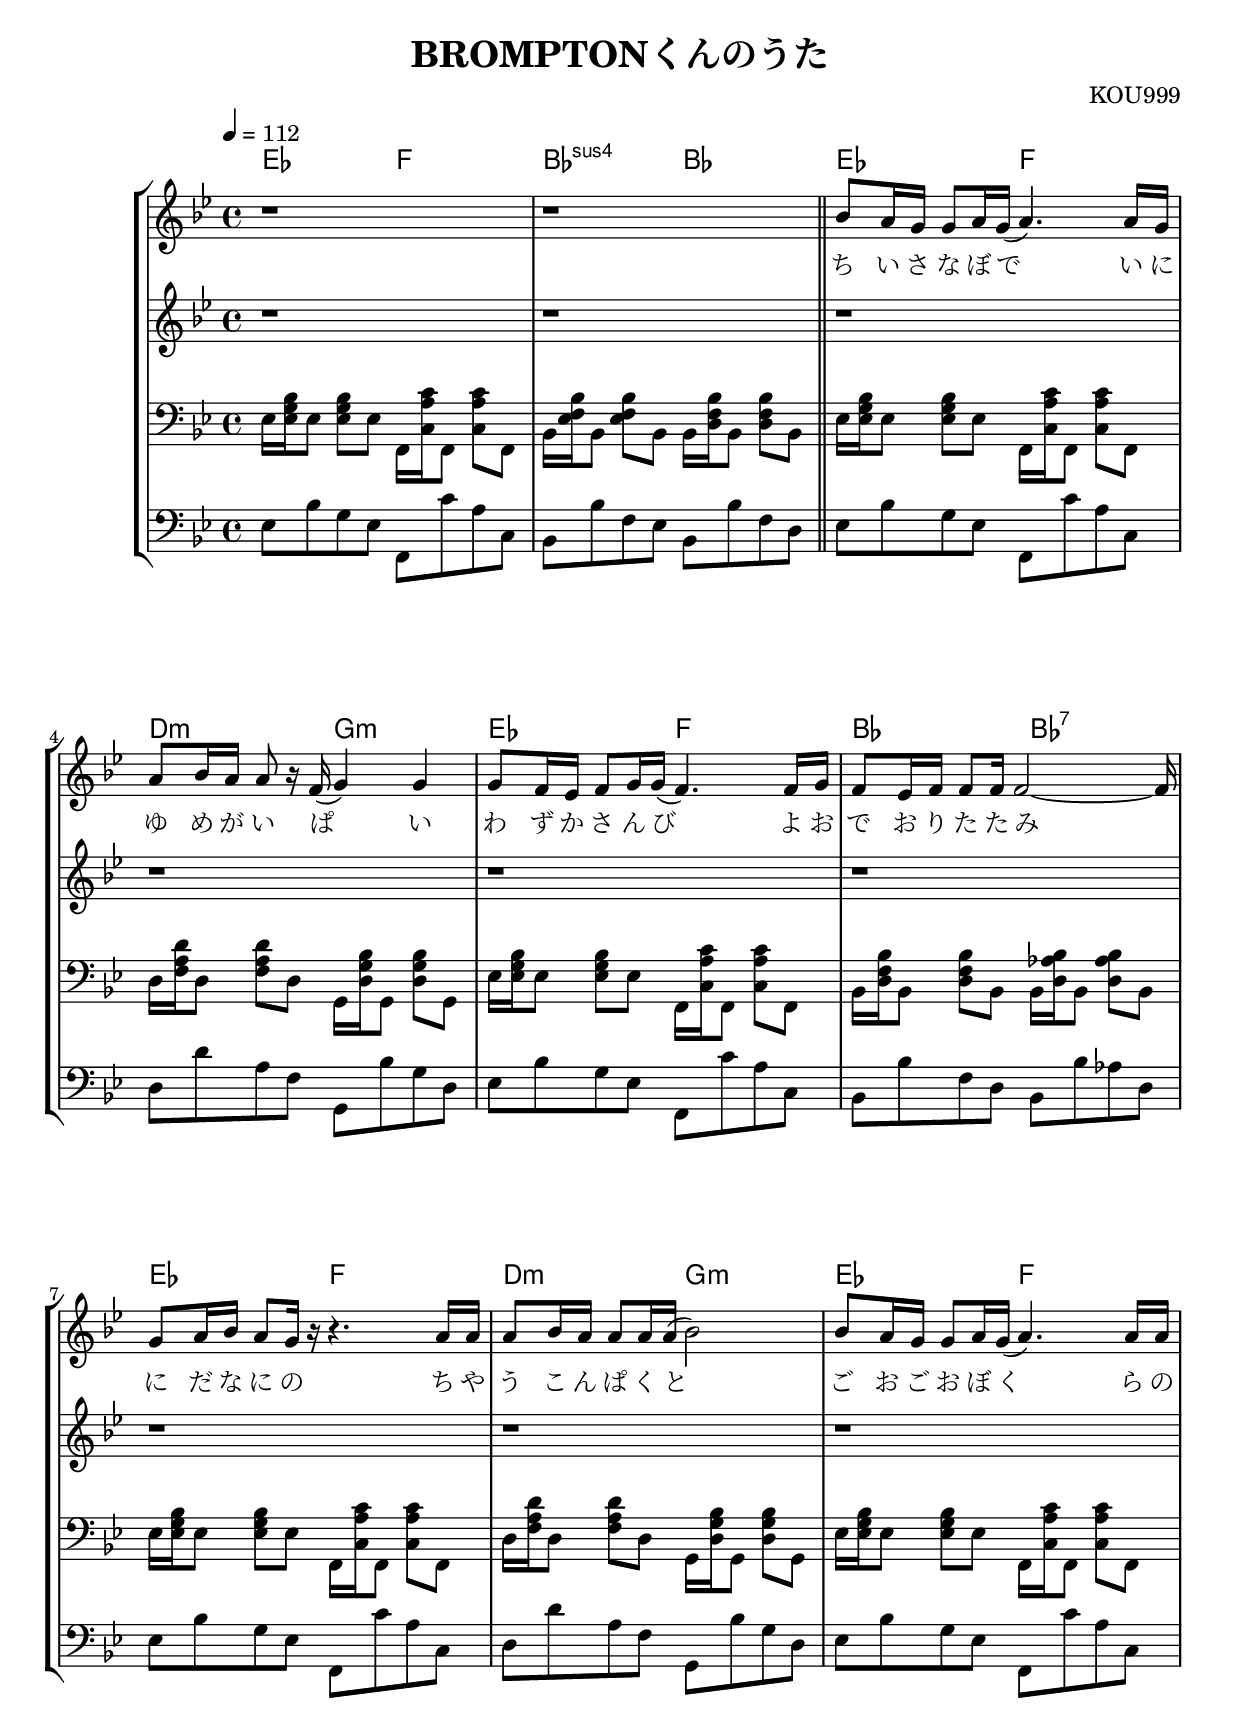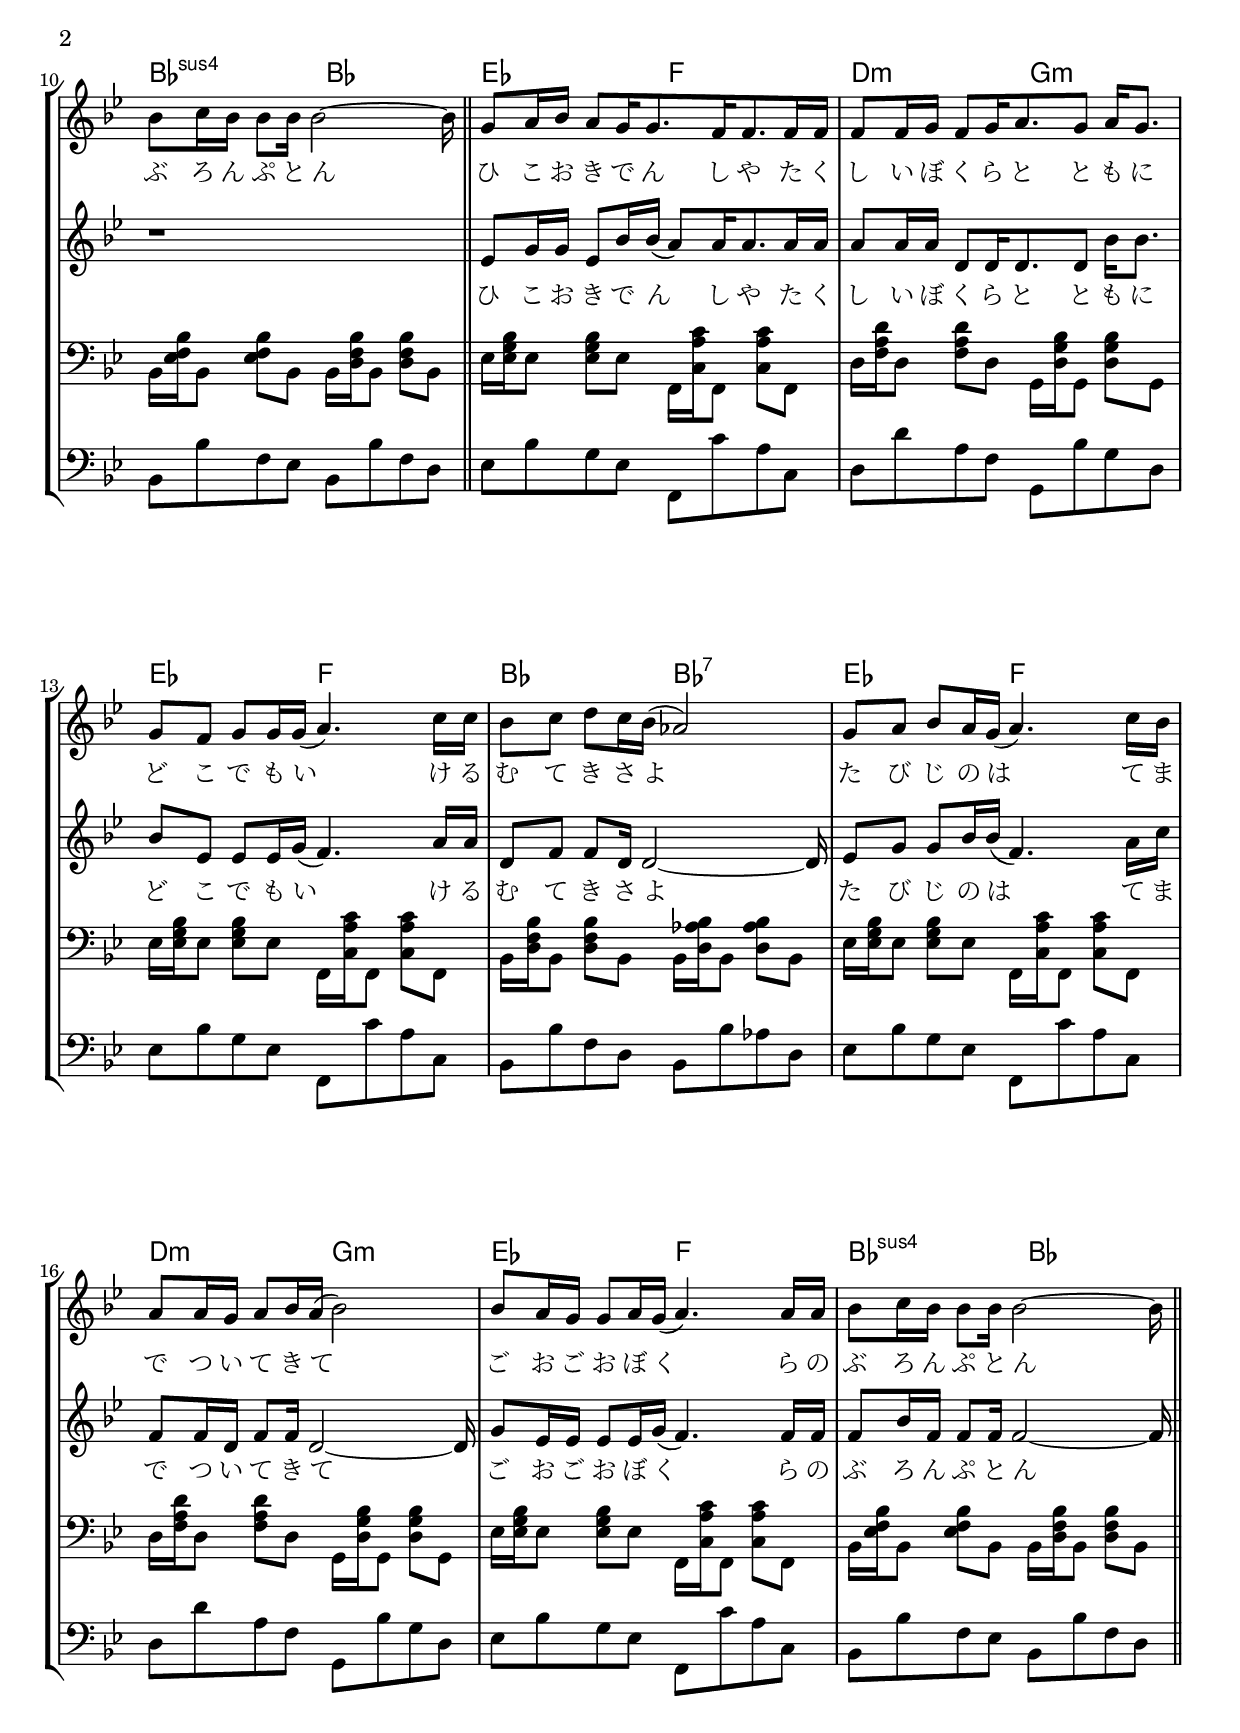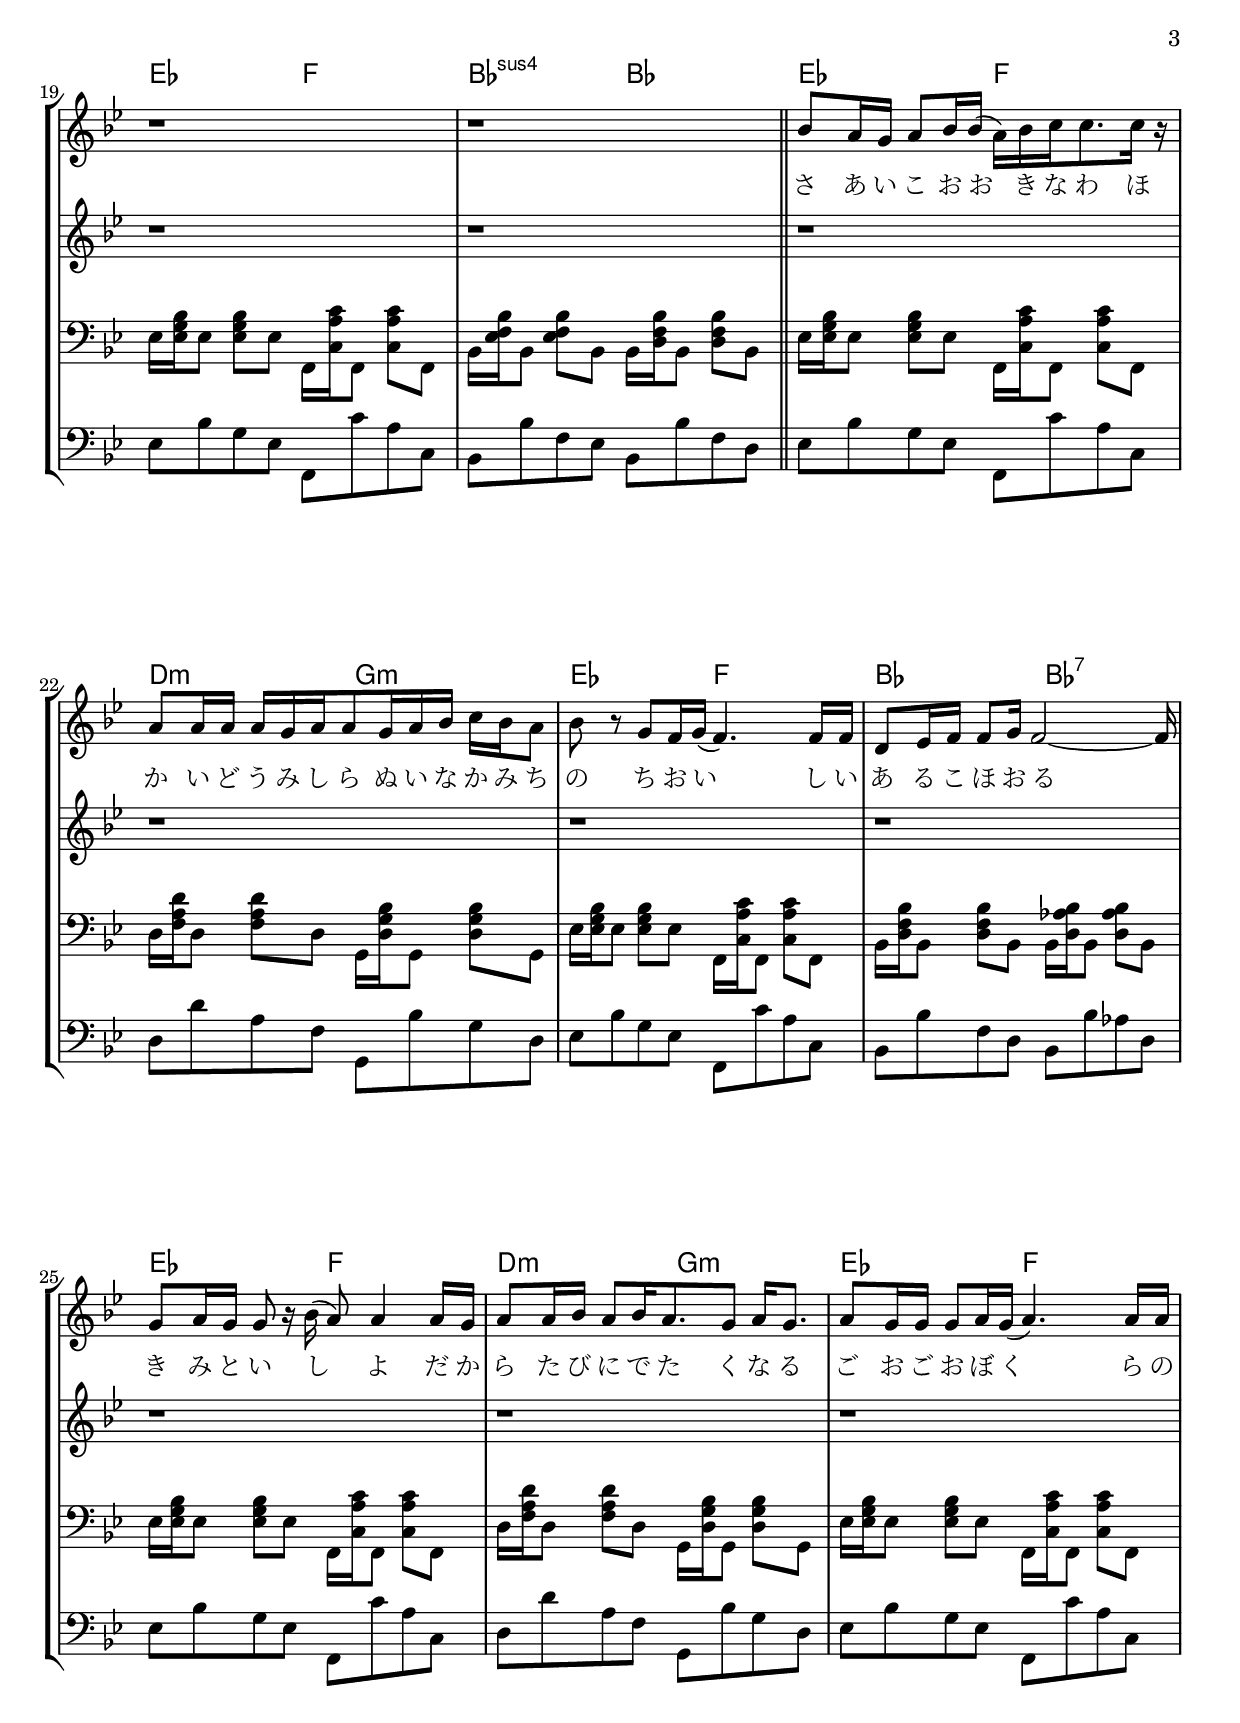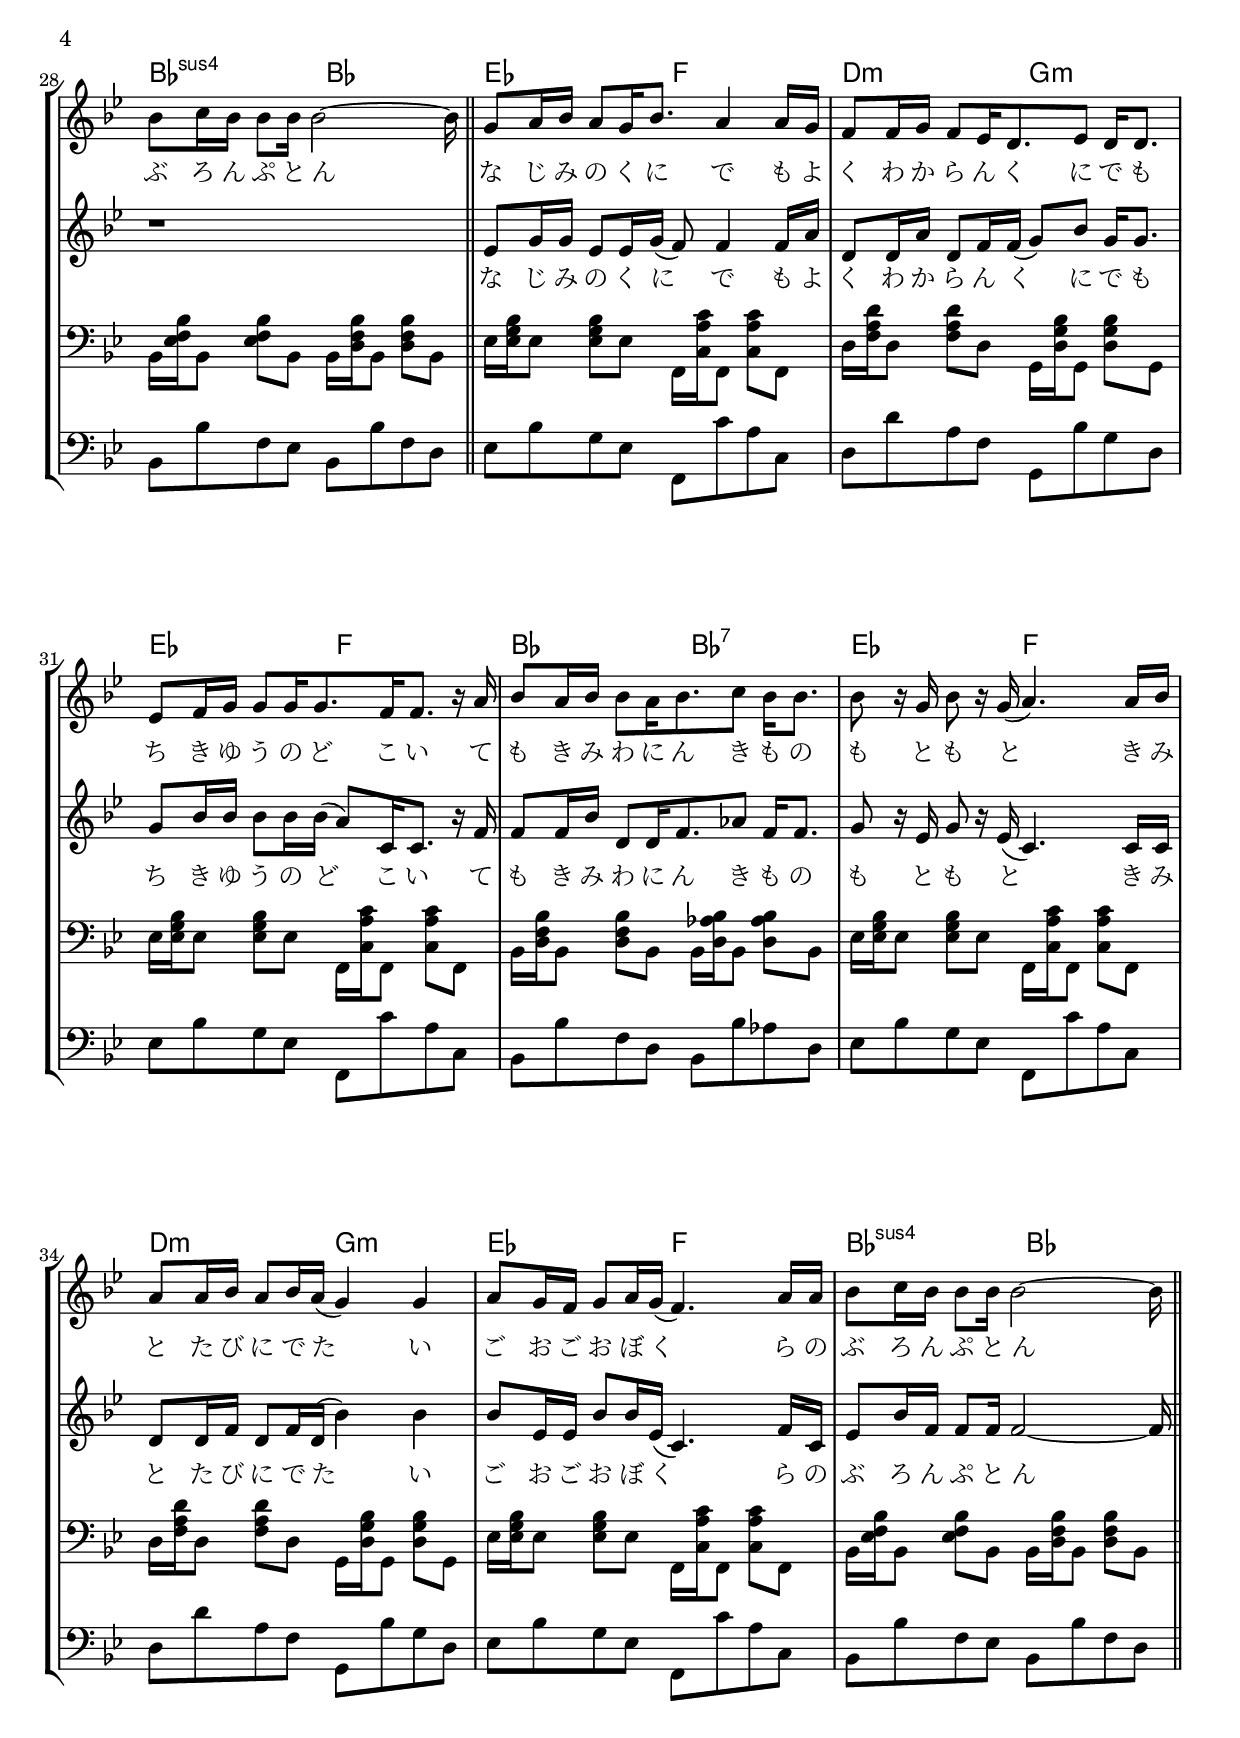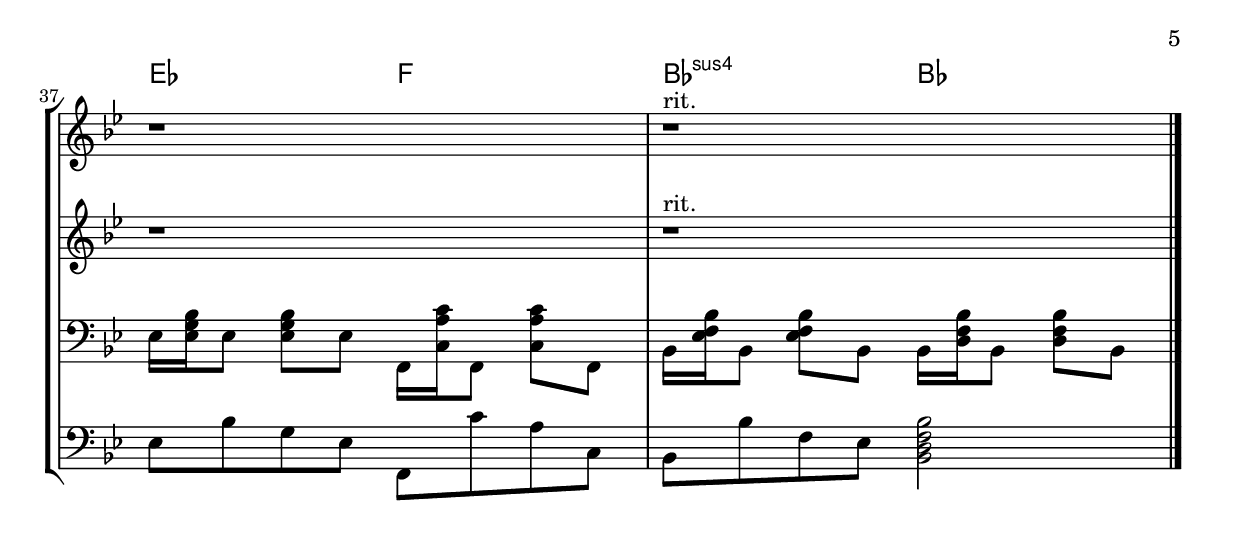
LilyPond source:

\version "2.12.1"

\header {
	title = \markup {BROMPTONくんのうた}
	composer = \markup \center-column {KOU999}
}

harmony = \chordmode {
	es2 f bes:sus4 bes 

	es f d:m g:m es f bes bes:7 es f d:m g:m es f bes:sus4 bes 

	es f d:m g:m es f bes bes:7 es f d:m g:m es f bes:sus4 bes 

	es f bes:sus4 bes 

	es f d:m g:m es f bes bes:7 es f d:m g:m es f bes:sus4 bes 

	es f d:m g:m es f bes bes:7 es f d:m g:m es f bes:sus4 bes 

	es f bes:sus4 bes 
}

melody = {
	\key bes \major
	\tempo 4 = 112
	r1 | r1   
	\set Staff.midiInstrument = #"mmi0.42"
	bes'8  a'16  g'16  g'8  a'16  g'16  (a'4.)  a'16  g'16 
	a'8  bes'16  a'16  a'8  r16  f'16  (g'4)  g'4 
	g'8  f'16  es'16  f'8  g'16  g'16  (f'4.)  f'16  g'16 
	f'8  es'16  f'16  f'8  f'16  f'2~f'16 
	g'8  a'16  bes'16  a'8  g'16  r16  r4.  a'16  a'16 
	a'8  bes'16  a'16  a'8  a'16  a'16  (bes'2) 
	bes'8  a'16  g'16  g'8  a'16  g'16  (a'4.)  a'16  a'16 
	bes'8  c''16  bes'16  bes'8  bes'16  bes'2~bes'16
	\set Staff.midiInstrument = #"mmi0.42"
	g'8  a'16  bes'16  a'8  g'16  g'8.  f'16  f'8.  f'16  f'16 
	f'8  f'16  g'16  f'8  g'16  a'8.  g'8  a'16  g'8. 
	g'8  f'8  g'8  g'16  g'16  (a'4.)  c''16  c''16 
	bes'8  c''8  d''8  c''16  bes'16  (as'2) 
	g'8  a'8  bes'8  a'16  g'16  (a'4.)  c''16  bes'16 
	a'8  a'16  g'16  a'8  bes'16  a'16  (bes'2) 
	bes'8  a'16  g'16  g'8  a'16  g'16  (a'4.)  a'16  a'16 
	bes'8  c''16  bes'16  bes'8  bes'16  bes'2~bes'16
	r1 | r1   
	\set Staff.midiInstrument = #"mmi0.42"
	bes'8  a'16  g'16  a'8  bes'16  bes'16  (a'16)  bes'16  c''16  c''8.  c''16  r16 
	a'8  a'16  a'16  a'16  g'16  a'16  a'8  g'16  a'16  bes'16  c''16  bes'16  a'8 
	bes'8  r8  g'8  f'16  g'16  (f'4.)  f'16  f'16 
	d'8  es'16  f'16  f'8  g'16  f'2~f'16 
	g'8  a'16  g'16  g'8  r16  bes'16  (a'8)  a'4  a'16  g'16 
	a'8  a'16  bes'16  a'8  bes'16  a'8.  g'8  a'16  g'8. 
	a'8  g'16  g'16  g'8  a'16  g'16  (a'4.)  a'16  a'16 
	bes'8  c''16  bes'16  bes'8  bes'16  bes'2~bes'16
	\set Staff.midiInstrument = #"mmi0.42"
	g'8  a'16  bes'16  a'8  g'16  bes'8.  a'4  a'16  g'16 
	f'8  f'16  g'16  f'8  es'16  d'8.  es'8  d'16  d'8. 
	es'8  f'16  g'16  g'8  g'16  g'8.  f'16  f'8.  r16  a'16 
	bes'8  a'16  bes'16  bes'8  a'16  bes'8.  c''8  bes'16  bes'8. 
	bes'8  r16  g'16  bes'8  r16  g'16  (a'4.)  a'16  bes'16 
	a'8  a'16  bes'16  a'8  bes'16  a'16  (g'4)  g'4 
	a'8  g'16  f'16  g'8  a'16  g'16  (f'4.)  a'16  a'16 
	bes'8  c''16  bes'16  bes'8  bes'16  bes'2~bes'16
	r1 | r1^"rit." \bar "|."
}

words = \lyricmode {
	
	ち  い  さ  な  ぼ  で  い  に  ゆ  め  が  い  ぱ  い  わ  ず  か  さ  ん  び  よ  お  で  お  り  た  た  み  に  だ  な  に  の  ち  や  う  こ  ん  ぱ  く  と  ご  お  ご  お  ぼ  く  ら  の  ぶ  ろ  ん  ぷ  と  ん  
	ひ  こ  お  き  で  ん  し  や  た  く  し  い  ぼ  く  ら  と  と  も  に  ど  こ  で  も  い  け  る  む  て  き  さ  よ  た  び  じ  の  は  て  ま  で  つ  い  て  き  て  ご  お  ご  お  ぼ  く  ら  の  ぶ  ろ  ん  ぷ  と  ん  
	
	さ  あ  い  こ  お  お  き  な  わ  ほ  か  い  ど  う  み  し  ら  ぬ  い  な  か  み  ち  の  ち  お  い  し  い  あ  る  こ  ほ  お  る  き  み  と  い  し  よ  だ  か  ら  た  び  に  で  た  く  な  る  ご  お  ご  お  ぼ  く  ら  の  ぶ  ろ  ん  ぷ  と  ん  
	な  じ  み  の  く  に  で  も  よ  く  わ  か  ら  ん  く  に  で  も  ち  き  ゆ  う  の  ど  こ  い  て  も  き  み  わ  に  ん  き  も  の  も  と  も  と  き  み  と  た  び  に  で  た  い  ご  お  ご  お  ぼ  く  ら  の  ぶ  ろ  ん  ぷ  と  ん  
	
}

secondmelody = {
	\key bes \major
	\tempo 4 = 112
	r1 | r1   
	r1 | r1 | r1 | r1 | r1 | r1 | r1 | r1   
	\set Staff.midiInstrument = #"fss0.29"
	es'8  g'16  g'16  es'8  bes'16  bes'16  (a'8)  a'16  a'8.  a'16  a'16 
	a'8  a'16  a'16  d'8  d'16  d'8.  d'8  bes'16  bes'8. 
	bes'8  es'8  es'8  es'16  g'16  (f'4.)  a'16  a'16 
	d'8  f'8  f'8  d'16  d'2~d'16 
	es'8  g'8  g'8  bes'16  bes'16  (f'4.)  a'16  c''16 
	f'8  f'16  d'16  f'8  f'16  d'2~d'16 
	g'8  es'16  es'16  es'8  es'16  g'16  (f'4.)  f'16  f'16 
	f'8  bes'16  f'16  f'8  f'16  f'2~f'16
	r1 | r1   
	r1 | r1 | r1 | r1 | r1 | r1 | r1 | r1   
	\set Staff.midiInstrument = #"fss0.29"
	es'8  g'16  g'16  es'8  es'16  g'16  (f'8)  f'4  f'16  a'16 
	d'8  d'16  a'16  d'8  f'16  f'16  (g'8)  bes'8  g'16  g'8. 
	g'8  bes'16  bes'16  bes'8  bes'16  bes'16  (a'8)  c'16  c'8.  r16  f'16 
	f'8  f'16  bes'16  d'8  d'16  f'8.  as'8  f'16  f'8. 
	g'8  r16  es'16  g'8  r16  es'16  (c'4.)  c'16  c'16 
	d'8  d'16  f'16  d'8  f'16  d'16  (bes'4)  bes'4 
	bes'8  es'16  es'16  bes'8  bes'16  es'16  (c'4.)  f'16  c'16 
	es'8  bes'16  f'16  f'8  f'16  f'2~f'16
	r1 | r1^"rit." \bar "|."
}

secondwords = \lyricmode {
	
	
	ひ  こ  お  き  で  ん  し  や  た  く  し  い  ぼ  く  ら  と  と  も  に  ど  こ  で  も  い  け  る  む  て  き  さ  よ  た  び  じ  の  は  て  ま  で  つ  い  て  き  て  ご  お  ご  お  ぼ  く  ら  の  ぶ  ろ  ん  ぷ  と  ん  
	
	
	な  じ  み  の  く  に  で  も  よ  く  わ  か  ら  ん  く  に  で  も  ち  き  ゆ  う  の  ど  こ  い  て  も  き  み  わ  に  ん  き  も  の  も  と  も  と  き  み  と  た  び  に  で  た  い  ご  お  ご  お  ぼ  く  ら  の  ぶ  ろ  ん  ぷ  と  ん  
	
}

tempochange = {
	\tempo 4 = 112
	r1 | r1 \bar "||"
	\tempo 4 = 112
	r1 | r1 | r1 | r1 | r1 | r1 | r1 | r1 \bar "||"
	\tempo 4 = 112
	r1 | r1 | r1 | r1 | r1 | r1 | r1 | r1 \bar "||"
	\tempo 4 = 112
	r1 | r1 \bar "||"
	\tempo 4 = 112
	r1 | r1 | r1 | r1 | r1 | r1 | r1 | r1 \bar "||"
	\tempo 4 = 112
	r1 | r1 | r1 | r1 | r1 | r1 | r1 | r1 \bar "||"
	\tempo 4 = 112
	r1 | \tempo 4 = 84 r2 \tempo 4 = 74 r2 \bar "|."
}

mainacc = {
	\clef bass
	\set Staff.midiInstrument = #"Pad 7 (halo)"
	\key bes \major
	\tempo 4 = 112
	es16 <es g bes>16 es8 <es g bes>8 es8
	f,16 <c a c'>16 f,8 <c a c'>8 f,8
	bes,16 <es f bes>16 bes,8 <es f bes>8 bes,8
	bes,16 <d f bes>16 bes,8 <d f bes>8 bes,8
	\bar "||"

	\set Staff.midiInstrument = #"Pad 7 (halo)"
	es16 <es g bes>16 es8 <es g bes>8 es8
	f,16 <c a c'>16 f,8 <c a c'>8 f,8
	d16 <f a d'>16 d8 <f a d'>8 d8
	g,16 <d g bes>16 g,8 <d g bes>8 g,8
	es16 <es g bes>16 es8 <es g bes>8 es8
	f,16 <c a c'>16 f,8 <c a c'>8 f,8
	bes,16 <d f bes>16 bes,8 <d f bes>8 bes,8
	bes,16 <d as bes>16 bes,8 <d as bes>8 bes,8
	es16 <es g bes>16 es8 <es g bes>8 es8
	f,16 <c a c'>16 f,8 <c a c'>8 f,8
	d16 <f a d'>16 d8 <f a d'>8 d8
	g,16 <d g bes>16 g,8 <d g bes>8 g,8
	es16 <es g bes>16 es8 <es g bes>8 es8
	f,16 <c a c'>16 f,8 <c a c'>8 f,8
	bes,16 <es f bes>16 bes,8 <es f bes>8 bes,8
	bes,16 <d f bes>16 bes,8 <d f bes>8 bes,8
	\bar "||"

	\set Staff.midiInstrument = #"Pad 7 (halo)"
	es16 <es g bes>16 es8 <es g bes>8 es8
	f,16 <c a c'>16 f,8 <c a c'>8 f,8
	d16 <f a d'>16 d8 <f a d'>8 d8
	g,16 <d g bes>16 g,8 <d g bes>8 g,8
	es16 <es g bes>16 es8 <es g bes>8 es8
	f,16 <c a c'>16 f,8 <c a c'>8 f,8
	bes,16 <d f bes>16 bes,8 <d f bes>8 bes,8
	bes,16 <d as bes>16 bes,8 <d as bes>8 bes,8
	es16 <es g bes>16 es8 <es g bes>8 es8
	f,16 <c a c'>16 f,8 <c a c'>8 f,8
	d16 <f a d'>16 d8 <f a d'>8 d8
	g,16 <d g bes>16 g,8 <d g bes>8 g,8
	es16 <es g bes>16 es8 <es g bes>8 es8
	f,16 <c a c'>16 f,8 <c a c'>8 f,8
	bes,16 <es f bes>16 bes,8 <es f bes>8 bes,8
	bes,16 <d f bes>16 bes,8 <d f bes>8 bes,8
	\bar "||"

	\set Staff.midiInstrument = #"Pad 7 (halo)"
	es16 <es g bes>16 es8 <es g bes>8 es8
	f,16 <c a c'>16 f,8 <c a c'>8 f,8
	bes,16 <es f bes>16 bes,8 <es f bes>8 bes,8
	bes,16 <d f bes>16 bes,8 <d f bes>8 bes,8
	\bar "||"

	\set Staff.midiInstrument = #"Pad 7 (halo)"
	es16 <es g bes>16 es8 <es g bes>8 es8
	f,16 <c a c'>16 f,8 <c a c'>8 f,8
	d16 <f a d'>16 d8 <f a d'>8 d8
	g,16 <d g bes>16 g,8 <d g bes>8 g,8
	es16 <es g bes>16 es8 <es g bes>8 es8
	f,16 <c a c'>16 f,8 <c a c'>8 f,8
	bes,16 <d f bes>16 bes,8 <d f bes>8 bes,8
	bes,16 <d as bes>16 bes,8 <d as bes>8 bes,8
	es16 <es g bes>16 es8 <es g bes>8 es8
	f,16 <c a c'>16 f,8 <c a c'>8 f,8
	d16 <f a d'>16 d8 <f a d'>8 d8
	g,16 <d g bes>16 g,8 <d g bes>8 g,8
	es16 <es g bes>16 es8 <es g bes>8 es8
	f,16 <c a c'>16 f,8 <c a c'>8 f,8
	bes,16 <es f bes>16 bes,8 <es f bes>8 bes,8
	bes,16 <d f bes>16 bes,8 <d f bes>8 bes,8
	\bar "||"

	\set Staff.midiInstrument = #"Pad 7 (halo)"
	es16 <es g bes>16 es8 <es g bes>8 es8
	f,16 <c a c'>16 f,8 <c a c'>8 f,8
	d16 <f a d'>16 d8 <f a d'>8 d8
	g,16 <d g bes>16 g,8 <d g bes>8 g,8
	es16 <es g bes>16 es8 <es g bes>8 es8
	f,16 <c a c'>16 f,8 <c a c'>8 f,8
	bes,16 <d f bes>16 bes,8 <d f bes>8 bes,8
	bes,16 <d as bes>16 bes,8 <d as bes>8 bes,8
	es16 <es g bes>16 es8 <es g bes>8 es8
	f,16 <c a c'>16 f,8 <c a c'>8 f,8
	d16 <f a d'>16 d8 <f a d'>8 d8
	g,16 <d g bes>16 g,8 <d g bes>8 g,8
	es16 <es g bes>16 es8 <es g bes>8 es8
	f,16 <c a c'>16 f,8 <c a c'>8 f,8
	bes,16 <es f bes>16 bes,8 <es f bes>8 bes,8
	bes,16 <d f bes>16 bes,8 <d f bes>8 bes,8
	\bar "||"

	\set Staff.midiInstrument = #"Pad 7 (halo)"
	es16 <es g bes>16 es8 <es g bes>8 es8
	f,16 <c a c'>16 f,8 <c a c'>8 f,8
	bes,16 <es f bes>16 bes,8 <es f bes>8 bes,8
	bes,16 <d f bes>16 bes,8 <d f bes>8 bes,8
	\bar "|."
}

subacc = {
	\clef bass
	\set Staff.midiInstrument = #"Clarinet"
	\key bes \major
	\tempo 4 = 112
	es8 bes g es
	f,8 c' a c
	bes,8 bes f es
	bes,8 bes f d
	\bar "||"

	\set Staff.midiInstrument = #"Clarinet"
	es8 bes g es
	f,8 c' a c
	d8 d' a f
	g,8 bes g d
	es8 bes g es
	f,8 c' a c
	bes,8 bes f d
	bes,8 bes as d
	es8 bes g es
	f,8 c' a c
	d8 d' a f
	g,8 bes g d
	es8 bes g es
	f,8 c' a c
	bes,8 bes f es
	bes,8 bes f d
	\bar "||"

	\set Staff.midiInstrument = #"Clarinet"
	es8 bes g es
	f,8 c' a c
	d8 d' a f
	g,8 bes g d
	es8 bes g es
	f,8 c' a c
	bes,8 bes f d
	bes,8 bes as d
	es8 bes g es
	f,8 c' a c
	d8 d' a f
	g,8 bes g d
	es8 bes g es
	f,8 c' a c
	bes,8 bes f es
	bes,8 bes f d
	\bar "||"

	\set Staff.midiInstrument = #"Clarinet"
	es8 bes g es
	f,8 c' a c
	bes,8 bes f es
	bes,8 bes f d
	\bar "||"

	\set Staff.midiInstrument = #"Clarinet"
	es8 bes g es
	f,8 c' a c
	d8 d' a f
	g,8 bes g d
	es8 bes g es
	f,8 c' a c
	bes,8 bes f d
	bes,8 bes as d
	es8 bes g es
	f,8 c' a c
	d8 d' a f
	g,8 bes g d
	es8 bes g es
	f,8 c' a c
	bes,8 bes f es
	bes,8 bes f d
	\bar "||"

	\set Staff.midiInstrument = #"Clarinet"
	es8 bes g es
	f,8 c' a c
	d8 d' a f
	g,8 bes g d
	es8 bes g es
	f,8 c' a c
	bes,8 bes f d
	bes,8 bes as d
	es8 bes g es
	f,8 c' a c
	d8 d' a f
	g,8 bes g d
	es8 bes g es
	f,8 c' a c
	bes,8 bes f es
	bes,8 bes f d
	\bar "||"

	\set Staff.midiInstrument = #"Clarinet"
	es8 bes g es
	f,8 c' a c
	bes,8 bes f es
	<bes, d f bes>2
	\bar "|."
}

percA = {
	\drummode {
	r4 hh4 hh4 hh4  |r1  \bar "||"
	r4 hh4 hh4 hh4  |hh4 hh4 hh4 hh4  |hh4 hh4 hh4 hh4  |hh4 hh4 hh4 hh4  |r4 hh4 hh4 hh4  |hh4 hh4 hh4 hh4  |hh4 hh4 hh4 hh4  |r1  \bar "||"
	r4 hh4 hh4 hh4  |hh4 hh4 hh4 hh4  |hh4 hh4 hh4 hh4  |hh4 hh4 hh4 hh4  |r4 hh4 hh4 hh4  |hh4 hh4 hh4 hh4  |hh4 hh4 hh4 hh4  |r1  \bar "||"
	r4 hh4 hh4 hh4  |r1  \bar "||"
	r4 hh4 hh4 hh4  |hh4 hh4 hh4 hh4  |hh4 hh4 hh4 hh4  |hh4 hh4 hh4 hh4  |r4 hh4 hh4 hh4  |hh4 hh4 hh4 hh4  |hh4 hh4 hh4 hh4  |r1  \bar "||"
	r4 hh4 hh4 hh4  |hh4 hh4 hh4 hh4  |hh4 hh4 hh4 hh4  |hh4 hh4 hh4 hh4  |r4 hh4 hh4 hh4  |hh4 hh4 hh4 hh4  |hh4 hh4 hh4 hh4  |r1  \bar "||"
	r4 hh4 hh4 hh4  |r1  \bar "|."
	}
}

percB = {
	\drummode {
	r4 sn8 sn4. sn4  |sn16 sn16 sn16 sn16 sn16 sn16 sn16 sn16 sn16 sn16 sn16 sn16 sn16 sn16 sn16 sn16  \bar "||"
	r4 sn8 sn4. sn4  |r4 sn8 sn4. sn4  |r4 sn8 sn4. sn4  |r4 sn8 sn4. sn4  |r4 sn8 sn4. sn4  |r4 sn8 sn4. sn4  |r4 sn8 sn4. sn4  |sn16 sn16 sn16 sn16 sn16 sn16 sn16 sn16 sn16 sn16 sn16 sn16 sn16 sn16 sn16 sn16  \bar "||"
	r4 sn8 sn4. sn4  |r4 sn8 sn4. sn4  |r4 sn8 sn4. sn4  |r4 sn8 sn4. sn4  |r4 sn8 sn4. sn4  |r4 sn8 sn4. sn4  |r4 sn8 sn4. sn4  |sn16 sn16 sn16 sn16 sn16 sn16 sn16 sn16 sn16 sn16 sn16 sn16 sn16 sn16 sn16 sn16  \bar "||"
	r4 sn8 sn4. sn4  |sn16 sn16 sn16 sn16 sn16 sn16 sn16 sn16 sn16 sn16 sn16 sn16 sn16 sn16 sn16 sn16  \bar "||"
	r4 sn8 sn4. sn4  |r4 sn8 sn4. sn4  |r4 sn8 sn4. sn4  |r4 sn8 sn4. sn4  |r4 sn8 sn4. sn4  |r4 sn8 sn4. sn4  |r4 sn8 sn4. sn4  |sn16 sn16 sn16 sn16 sn16 sn16 sn16 sn16 sn16 sn16 sn16 sn16 sn16 sn16 sn16 sn16  \bar "||"
	r4 sn8 sn4. sn4  |r4 sn8 sn4. sn4  |r4 sn8 sn4. sn4  |r4 sn8 sn4. sn4  |r4 sn8 sn4. sn4  |r4 sn8 sn4. sn4  |r4 sn8 sn4. sn4  |sn16 sn16 sn16 sn16 sn16 sn16 sn16 sn16 sn16 sn16 sn16 sn16 sn16 sn16 sn16 sn16  \bar "||"
	r4 sn8 sn4. sn4  |sn16 sn16 sn16 sn16 sn16 sn16 sn16 sn16 sn16 sn16 sn16 sn16 sn16 sn16 sn16 sn16  \bar "|."
	}
}

percC = {
	\drummode {
	bd4 bd4 bd4 bd4  |bd4 bd4 bd8 bd8 bd8 bd8  \bar "||"
	bd4 bd4 bd4 bd4  |bd4 bd4 bd4 bd8 bd8  |bd4 bd4 bd4 bd4  |bd4 bd4 bd4 bd8 bd8  |bd4 bd4 bd4 bd4  |bd4 bd4 bd4 bd8 bd8  |bd4 bd4 bd4 bd4  |bd4 bd4 bd8 bd8 bd8 bd8  \bar "||"
	bd4 bd4 bd4 bd4  |bd4 bd4 bd4 bd8 bd8  |bd4 bd4 bd4 bd4  |bd4 bd4 bd4 bd8 bd8  |bd4 bd4 bd4 bd4  |bd4 bd4 bd4 bd8 bd8  |bd4 bd4 bd4 bd4  |bd4 bd4 bd8 bd8 bd8 bd8  \bar "||"
	bd4 bd4 bd4 bd4  |bd4 bd4 bd8 bd8 bd8 bd8  \bar "||"
	bd4 bd4 bd4 bd4  |bd4 bd4 bd4 bd8 bd8  |bd4 bd4 bd4 bd4  |bd4 bd4 bd4 bd8 bd8  |bd4 bd4 bd4 bd4  |bd4 bd4 bd4 bd8 bd8  |bd4 bd4 bd4 bd4  |bd4 bd4 bd8 bd8 bd8 bd8  \bar "||"
	bd4 bd4 bd4 bd4  |bd4 bd4 bd4 bd8 bd8  |bd4 bd4 bd4 bd4  |bd4 bd4 bd4 bd8 bd8  |bd4 bd4 bd4 bd4  |bd4 bd4 bd4 bd8 bd8  |bd4 bd4 bd4 bd4  |bd4 bd4 bd8 bd8 bd8 bd8  \bar "||"
	bd4 bd4 bd4 bd4  |bd4 bd4 bd8 bd8 bd8 bd8  \bar "|."
	}
}

percD = {
	\drummode {
	r8 hhp4 hhp4 hhp4 hhp8  |r8 hhp4 hhp4 hhp4 hhp8  \bar "||"
	r8 hhp4 hhp4 hhp4 hhp8  |r8 hhp4 hhp4 hhp4 hhp8  |r8 hhp4 hhp4 hhp4 hhp8  |r8 hhp4 hhp4 hhp4 hhp8  |r8 hhp4 hhp4 hhp4 hhp8  |r8 hhp4 hhp4 hhp4 hhp8  |r8 hhp4 hhp4 hhp4 hhp8  |r8 hhp4 hhp4 hhp4 hhp8  \bar "||"
	r8 hhp4 hhp4 hhp4 hhp8  |r8 hhp4 hhp4 hhp4 hhp8  |r8 hhp4 hhp4 hhp4 hhp8  |r8 hhp4 hhp4 hhp4 hhp8  |r8 hhp4 hhp4 hhp4 hhp8  |r8 hhp4 hhp4 hhp4 hhp8  |r8 hhp4 hhp4 hhp4 hhp8  |r8 hhp4 hhp4 hhp4 hhp8  \bar "||"
	r8 hhp4 hhp4 hhp4 hhp8  |r8 hhp4 hhp4 hhp4 hhp8  \bar "||"
	r8 hhp4 hhp4 hhp4 hhp8  |r8 hhp4 hhp4 hhp4 hhp8  |r8 hhp4 hhp4 hhp4 hhp8  |r8 hhp4 hhp4 hhp4 hhp8  |r8 hhp4 hhp4 hhp4 hhp8  |r8 hhp4 hhp4 hhp4 hhp8  |r8 hhp4 hhp4 hhp4 hhp8  |r8 hhp4 hhp4 hhp4 hhp8  \bar "||"
	r8 hhp4 hhp4 hhp4 hhp8  |r8 hhp4 hhp4 hhp4 hhp8  |r8 hhp4 hhp4 hhp4 hhp8  |r8 hhp4 hhp4 hhp4 hhp8  |r8 hhp4 hhp4 hhp4 hhp8  |r8 hhp4 hhp4 hhp4 hhp8  |r8 hhp4 hhp4 hhp4 hhp8  |r8 hhp4 hhp4 hhp4 hhp8  \bar "||"
	r8 hhp4 hhp4 hhp4 hhp8  |r8 hhp4 hhp4 hhp4 hhp8  \bar "|."
	}
}

percE = {
	\drummode {
	cymc1  |r1 \bar "||"
	cymc1  |r1 |r1 |r1 |cymc1  |r1 |r1 |r1 \bar "||"
	cymc1  |r1 |r1 |r1 |cymc1  |r1 |r1 |r1 \bar "||"
	cymc1  |r1 \bar "||"
	cymc1  |r1 |r1 |r1 |cymc1  |r1 |r1 |r1 \bar "||"
	cymc1  |r1 |r1 |r1 |cymc1  |r1 |r1 |r1 \bar "||"
	cymc1  |r1 \bar "|."
	}
}

\score {
	<<
		\new StaffGroup <<
			\new ChordNames {\harmony}
			\new Voice = "melody" {\melody}
			\new Lyrics \lyricsto "melody" \words
			\new Voice = "secondmelody" {\secondmelody}
			\new Lyrics \lyricsto "secondmelody" \secondwords
			\new Staff = "mainacc" {\mainacc}
			\new Staff = "subacc" {\subacc}
		>>
	>>
	\layout { }
}
